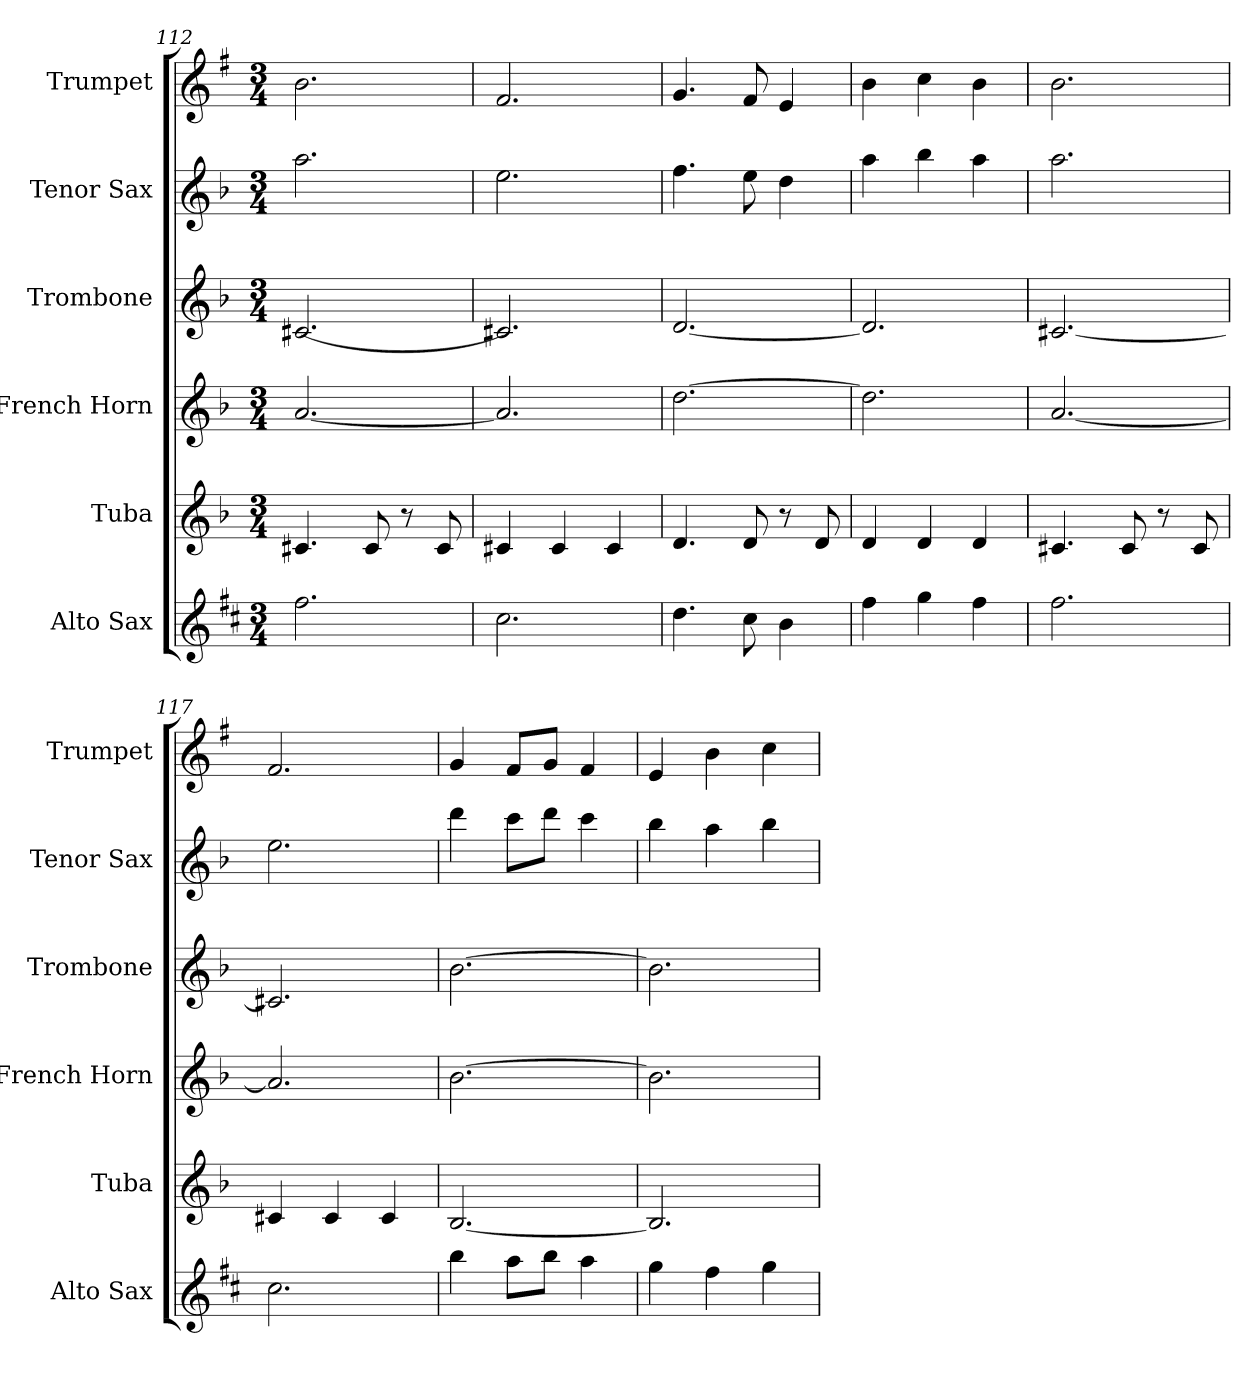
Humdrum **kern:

**kern	**kern	**kern	**kern	**kern	**kern
*part6	*part5	*part4	*part3	*part2	*part1
*staff6	*staff5	*staff4	*staff3	*staff2	*staff1
*I"Alto Sax	*I"Tuba	*I"French Horn	*I"Trombone	*I"Tenor Sax	*I"Trumpet
*I'Alto Sax	*I'Tuba	*I'French Horn	*I'Trombone	*I'Tenor Sax	*I'Trumpet
*clefG2	*clefG2	*clefG2	*clefG2	*clefG2	*clefG2
*ITrd5c9	*ITrd15c26	*ITrd8c14	*ITrd8c14	*ITrd8c14	*ITrd1c2
*k[b-]	*k[b-]	*k[b-]	*k[b-]	*k[b-]	*k[b-]
*M3/4	*M3/4	*M3/4	*M3/4	*M3/4	*M3/4
=112	=112	=112	=112	=112	=112
2.a	4.CC#X	[2.A	[2.C#X	2.a	2.a
.	8CC#	.	.	.	.
.	8r	.	.	.	.
.	8CC#	.	.	.	.
=113	=113	=113	=113	=113	=113
2.e	4CC#X	2.A]	2.C#X]	2.e	2.e
.	4CC#	.	.	.	.
.	4CC#	.	.	.	.
=114	=114	=114	=114	=114	=114
4.f	4.DD	[2.d	[2.D	4.f	4.f
8e	8DD	.	.	8e	8e
4d	8r	.	.	4d	4d
.	8DD	.	.	.	.
=115	=115	=115	=115	=115	=115
4a	4DD	2.d]	2.D]	4a	4a
4b-	4DD	.	.	4b-	4b-
4a	4DD	.	.	4a	4a
=116	=116	=116	=116	=116	=116
2.a	4.CC#X	[2.A	[2.C#X	2.a	2.a
.	8CC#	.	.	.	.
.	8r	.	.	.	.
.	8CC#	.	.	.	.
=117	=117	=117	=117	=117	=117
2.e	4CC#X	2.A]	2.C#X]	2.e	2.e
.	4CC#	.	.	.	.
.	4CC#	.	.	.	.
=118	=118	=118	=118	=118	=118
4dd	[2.BBB-	[2.B-	[2.B-	4dd	4f
8ccL	.	.	.	8ccL	8eL
8ddJ	.	.	.	8ddJ	8fJ
4cc	.	.	.	4cc	4e
=119	=119	=119	=119	=119	=119
4b-	2.BBB-]	2.B-]	2.B-]	4b-	4d
4a	.	.	.	4a	4a
4b-	.	.	.	4b-	4b-
=	=	=	=	=	=
*-	*-	*-	*-	*-	*-
